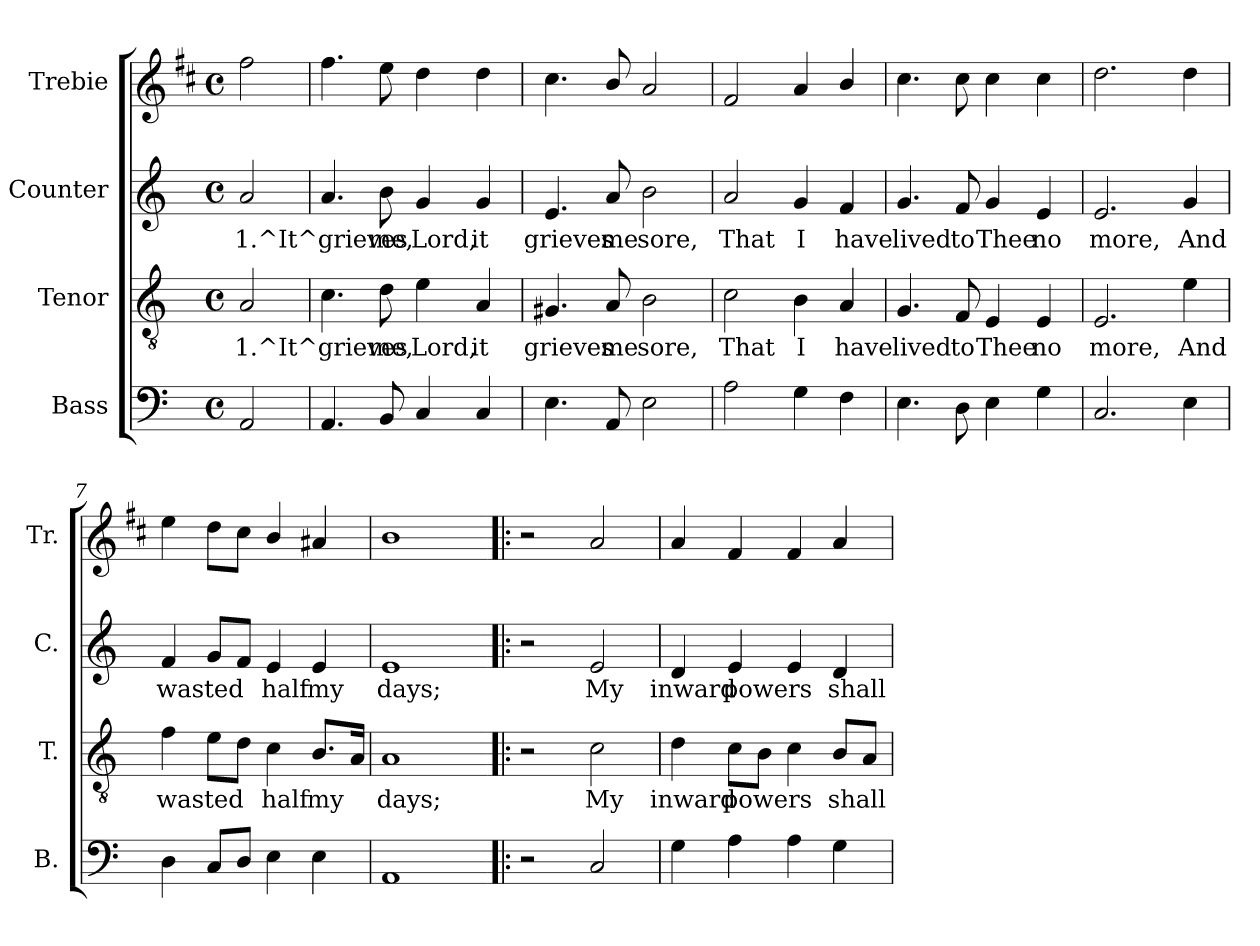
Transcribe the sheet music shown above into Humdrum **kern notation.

**kern	**text	**kern	**text	**kern	**text	**kern
*part4	*part4	*part3	*part3	*part2	*part2	*part1
*staff4	*staff4	*staff3	*staff3	*staff2	*staff2	*staff1
*I"Bass	*	*I"Tenor	*	*I"Counter	*	*I"Trebie
*I'B.	*	*I'T.	*	*I'C.	*	*I'Tr.
!!LO:PB:g=z
*stria5	*	*stria5	*	*stria5	*	*stria5
*clefF4	*	*clefGv2	*	*clefG2	*	*clefG2
*	*	*	*	*	*	*ITrd1c2
*k[]	*	*k[]	*	*k[]	*	*k[]
*C:	*	*C:	*	*C:	*	*C:
*M4/4	*	*M4/4	*	*M4/4	*	*M4/4
*met(c)	*	*met(c)	*	*met(c)	*	*met(c)
=1	=1	=1	=1	=1	=1	=1
!	!LO:LY:b:rj	!	!LO:LY:a:rj	!	!LO:LY:b:rj	!
2AA/	.	2A/	1.^It^grieves	2a/	1.^It^grieves	2ee\
=2	=2	=2	=2	=2	=2	=2
!	!LO:LY:b:rj	!	!LO:LY:a:rj	!	!LO:LY:b:rj	!
4.AA/	.	4.c\	.	4.a/	.	4.ee\
!	!LO:LY:b:rj	!	!LO:LY:a:rj	!	!LO:LY:b:rj	!
8BB/	.	8d\	me,	8b\	me,	8dd\
!	!LO:LY:b:rj	!	!LO:LY:a:rj	!	!LO:LY:b:rj	!
4C/	.	4e\	Lord,	4g/	Lord,	4cc\
!	!LO:LY:b:rj	!	!LO:LY:a:rj	!	!LO:LY:b:rj	!
4C/	.	4A/	it	4g/	it	4cc\
=3	=3	=3	=3	=3	=3	=3
!	!LO:LY:b:rj	!	!LO:LY:a:rj	!	!LO:LY:b:rj	!
4.E\	.	4.G#X/	grieves	4.e/	grieves	4.b\
!	!LO:LY:b:rj	!	!LO:LY:a:rj	!	!LO:LY:b:rj	!
8AA/	.	8A/	me	8a/	me	8a/
!	!LO:LY:b:rj	!	!LO:LY:a:rj	!	!LO:LY:b:rj	!
2E\	.	2B\	sore,	2b\	sore,	2g/
=4	=4	=4	=4	=4	=4	=4
!	!LO:LY:b:rj	!	!LO:LY:a:rj	!	!LO:LY:b:rj	!
2A\	.	2c\	That	2a/	That	2e/
!	!LO:LY:b:rj	!	!LO:LY:a:rj	!	!LO:LY:b:rj	!
4G\	.	4B\	I	4g/	I	4g/
!	!LO:LY:b:rj	!	!LO:LY:a:rj	!	!LO:LY:b:rj	!
4F\	.	4A/	have	4f/	have	4a>/
=5	=5	=5	=5	=5	=5	=5
!	!LO:LY:b:rj	!	!LO:LY:a:rj	!	!LO:LY:b:rj	!
4.E\	.	4.G/	lived	4.g/	lived	4.b\
!	!LO:LY:b:rj	!	!LO:LY:a:rj	!	!LO:LY:b:rj	!
8D\	.	8F/	to	8f/	to	8b\
!	!LO:LY:b:rj	!	!LO:LY:a:rj	!	!LO:LY:b:rj	!
4E\	.	4E/	Thee	4g/	Thee	4b\
!	!LO:LY:b:rj	!	!LO:LY:a:rj	!	!LO:LY:b:rj	!
4G\	.	4E/	no	4e/	no	4b\
=6	=6	=6	=6	=6	=6	=6
!	!LO:LY:b:rj	!	!LO:LY:a:rj	!	!LO:LY:b:rj	!
2.C/	.	2.E/	more,	2.e/	more,	2.cc\
!	!LO:LY:b:rj	!	!LO:LY:a:rj	!	!LO:LY:b:rj	!
4E\	.	4e\	And	4g/	And	4cc\
=7	=7	=7	=7	=7	=7	=7
!	!LO:LY:b:rj	!	!LO:LY:a:rj	!	!LO:LY:b:rj	!
4D\	.	4f\	wasted	4f/	wasted	4dd\
!	!LO:LY:b:rj	!	!LO:LY:a:rj	!	!LO:LY:b:rj	!
8C/L	.	8e\L	.	8g/L	.	8cc\L
!	!LO:LY:b:rj	!	!LO:LY:a:rj	!	!LO:LY:b:rj	!
8D/J	.	8d\J	.	8f/J	.	8b\J
!	!LO:LY:b:rj	!	!LO:LY:a:rj	!	!LO:LY:b:rj	!
4E\	.	4c\	half	4e/	half	4a/
!	!LO:LY:b:rj	!	!LO:LY:a:rj	!	!LO:LY:b:rj	!
4E\	.	8.B/L	my	4e/	my	4g#X/
!	!	!	!LO:LY:a:rj	!	!	!
.	.	16A/J	.	.	.	.
=8	=8	=8	=8	=8	=8	=8
!	!LO:LY:b:rj	!	!LO:LY:a:rj	!	!LO:LY:b:rj	!
1AA	.	1A	days;	1e	days;	1a
=9!|:	=9!|:	=9!|:	=9!|:	=9!|:	=9!|:	=9!|:
2r	.	2r	.	2r	.	2r
!	!LO:LY:b:rj	!	!LO:LY:a:rj	!	!LO:LY:b:rj	!
2C/	.	2c\	My	2e/	My	2g>/
=10	=10	=10	=10	=10	=10	=10
!	!LO:LY:b:rj	!	!LO:LY:a:rj	!	!LO:LY:b:rj	!
4G\	.	4d\	inward	4d/	inward	4g>/
!	!LO:LY:b:rj	!	!LO:LY:a:rj	!	!LO:LY:b:rj	!
4A\	.	8c\L	powers	4e/	powers	4e/
!	!	!	!LO:LY:a:rj	!	!	!
.	.	8B\J	.	.	.	.
!	!LO:LY:b:rj	!	!LO:LY:a:rj	!	!LO:LY:b:rj	!
4A\	.	4c\	.	4e/	.	4e/
!	!LO:LY:b:rj	!	!LO:LY:a:rj	!	!LO:LY:b:rj	!
4G\	.	8B/L	shall	4d/	shall	4g/
!	!	!	!LO:LY:a:rj	!	!	!
.	.	8A/J	.	.	.	.
=	=	=	=	=	=	=
*-	*-	*-	*-	*-	*-	*-
